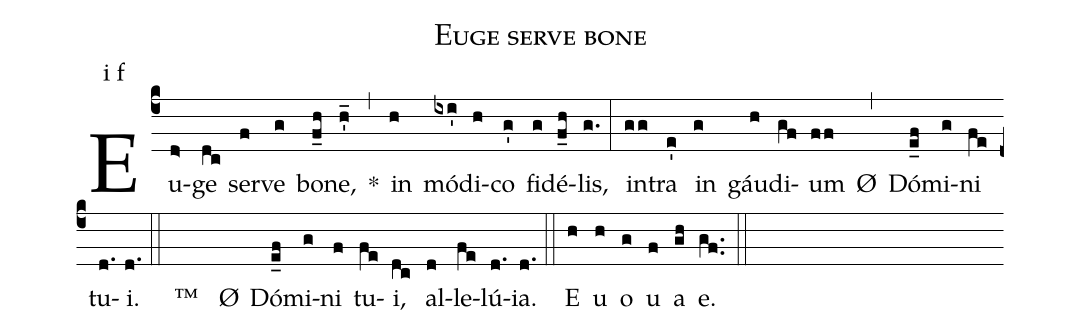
name:Euge serve bone;
mode:i f;
%%
(c4) Eu(d>)ge(dc) ser(f)ve(g) bo(f_h)ne,(h_') *(,) in(h) mó(ixi')di(h)co(g') fi(g)dé(f_h)lis,(g.) (:) in(gg)tra(e') in(g) gáu(h)di(gf)um(ff) Ø(,) Dó(e_f)mi(g)ni(fe) tu(d.)i.(d.) (::) ()™() Ø() Dó(e_f)mi(g)ni(f) tu(fe)i,(dc) al(d)le(fe)lú(d.)ia.(d.) (::) <eu> E(h) u(h) o(g) u(f) a(gh) e.(gf..) </eu> (::)
